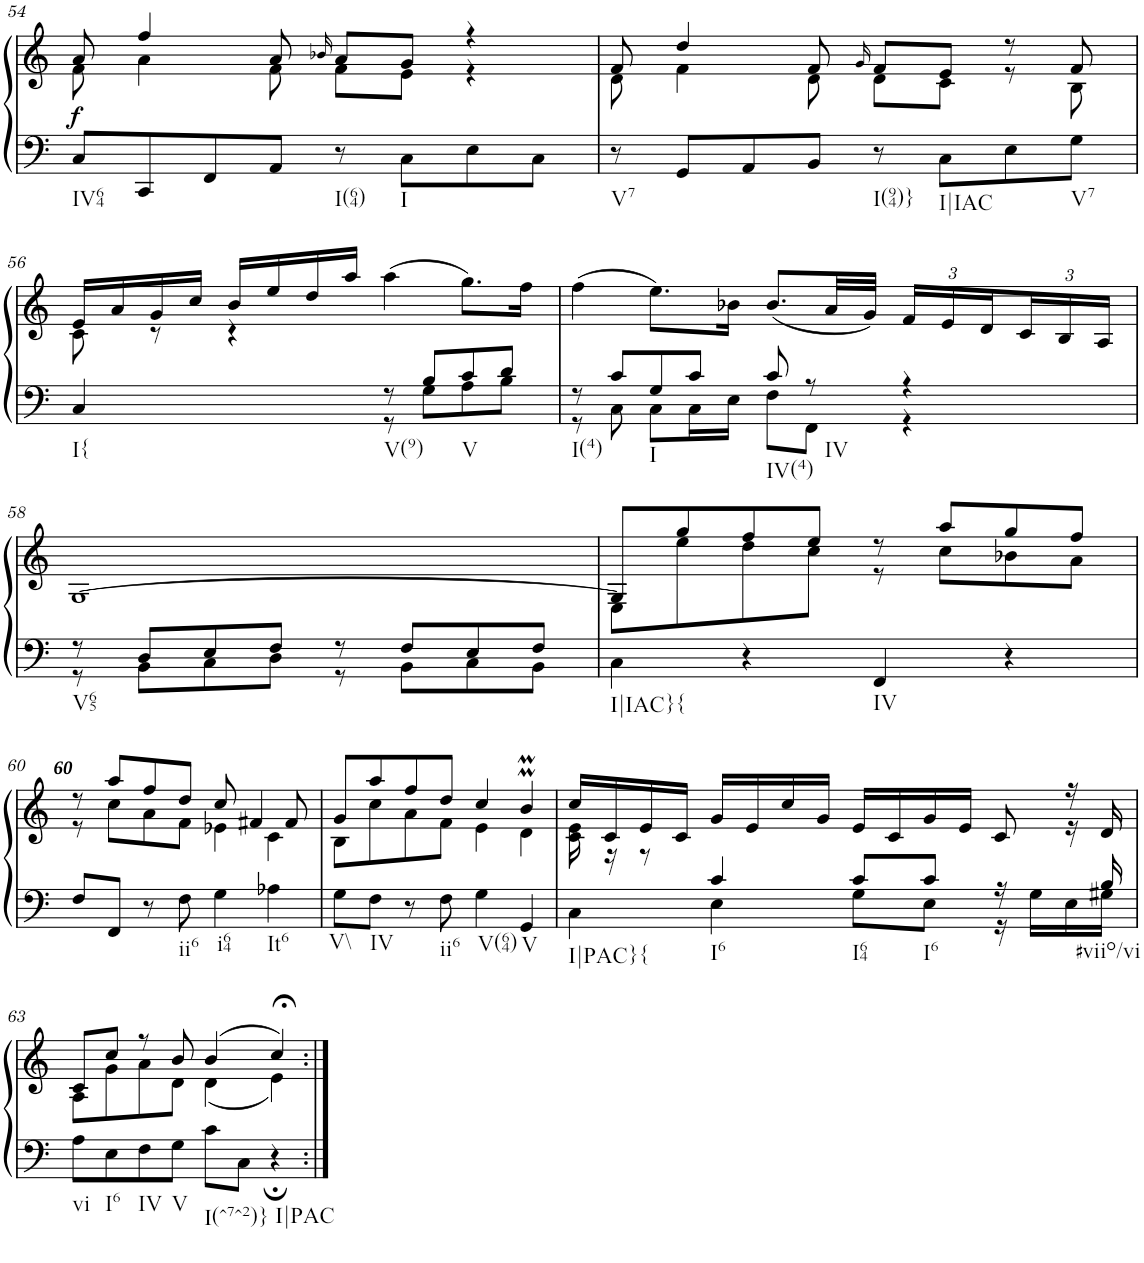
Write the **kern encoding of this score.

**kern	**kern	**dynam
*part1	*part1	*part1
*staff2	*staff1	*staff1/2
*I"unbenannt	*	*
!!LO:PB:g=z
*clefG2	*clefG2	*
*k[]	*k[]	*
*M4/4	*M4/4	*
=54	=54	=54
*	*^	*
!LO:TX:b:t=IV64	!	!	!
!	!	!	!LO:DY:b
8C/L	8a/	8f\	f
8CC/	4ff/	4a\	.
8FF/	.	.	.
8AA/J	8a/	8f\	.
.	16qb-X/	.	.
!LO:TX:b:t=I(64)	!	!	!
8r	8a/L	8f\L	.
!LO:TX:b:t=I	!	!	!
8C\L	8g/J	8e\J	.
8E\	4r	4r	.
8C\J	.	.	.
=55	=55	=55	=55
!LO:TX:b:t=V7	!	!	!
8r	8f/	8d\	.
8GG/L	4dd/	4f\	.
8AA/	.	.	.
8BB/J	8f/	8d\	.
.	16qg/	.	.
!LO:TX:b:t=I(94)}	!	!	!
8r	8f/L	8d\L	.
!LO:TX:b:t=I|IAC	!	!	!
8C\L	8e/J	8c\J	.
8E\	8r	8r	.
!LO:TX:b:t=V7	!	!	!
8G\J	8f/	8B\	.
!!LO:LB:g=z	!!
=56	=56	=56	=56
*^	*	*	*
!LO:TX:b:t=I{	!	!	!	!
4C/	2ryy	16e/LL	8c\	.
.	.	16a/	.	.
.	.	16g/	8r	.
.	.	16cc/JJ	.	.
4ryy	.	16b/LL	4r	.
.	.	16ee/	.	.
.	.	16dd/	.	.
.	.	16aa/JJ	.	.
!LO:TX:b:t=V(9)	!	!	!	!
8r	8r	(4aa\	2ryy	.
8B/L	8G\L	.	.	.
!LO:TX:b:t=V	!	!	!	!
8c/	8A\	8.gg\L)	.	.
8d/J	8B\J	.	.	.
.	.	16ff\Jk	.	.
*	*	*v	*v	*
=57	=57	=57	=57
!LO:TX:b:t=I(4)	!	!	!
8r	8r	(4ff\	.
8c/L	8C\	.	.
!LO:TX:b:t=I	!	!	!
8G/	8C\L	8.ee\L)	.
8c/J	16C\L	.	.
.	16E\JJ	16b-X\Jk	.
!LO:TX:b:t=IV(4)	!	!	!
8c/	8F\L	(8.b-/L	.
!LO:TX:b:t=IV	!	!	!
8r	8FF\J	.	.
.	.	32a/LL	.
.	.	32g/JJJ)	.
*	*	*Xbrackettup	*
4r	4r	24f/LL	.
.	.	24e/	.
.	.	24d/	.
.	.	24c/	.
.	.	24B/	.
.	.	24A/JJ	.
!!LO:LB:g=z
=58	=58	=58	=58
!LO:TX:b:t=V65	!	!	!
8r	8r	[1G	.
8D/L	8BB\L	.	.
8E/	8C\	.	.
8F/J	8D\J	.	.
8r	8r	.	.
8F/L	8BB\L	.	.
8E/	8C\	.	.
8F/J	8BB\J	.	.
=59	=59	=59	=59
*	*	*^	*
!LO:TX:b:t=I|IAC}{	!	!	!	!
*v	*v	*	*	*
4C\	8G/L]	8E\L	.
.	8gg/	8ee\	.
4r	8ff/	8dd\	.
.	8ee/J	8cc\J	.
!LO:TX:b:t=IV	!	!	!
4FF/	8r	8r	.
.	8aa/L	8cc\L	.
4r	8gg/	8b-X\	.
.	8ff/J	8a\J	.
!!LO:LB:g=z	!!
=60	=60	=60	=60
8F/L	8r	8r	.
!	!LO:TX:a:Bi:t=60	!	!
8FF/J	8aa/L	8cc\L	.
8r	8ff/	8a\	.
!LO:TX:b:t=ii6	!	!	!
8F\	8dd/J	8f\J	.
!LO:TX:b:t=i64	!	!	!
4G\	8cc/	4e-X\	.
.	4f#X/	.	.
!LO:TX:b:t=It6	!	!	!
4A-X\	.	4c\	.
.	8f#/	.	.
=61	=61	=61	=61
!LO:TX:b:t=V\\	!	!	!
8G\L	8g/L	8B\L	.
!LO:TX:b:t=IV	!	!	!
8F\J	8aa/	8cc\	.
8r	8ff/	8a\	.
!LO:TX:b:t=ii6	!	!	!
8F\	8dd/J	8f\J	.
!LO:TX:b:t=V(64)	!	!	!
4G\	4cc/	4e\	.
!LO:TX:b:t=V	!	!	!
4GG/	4bmm/	4d\	.
=62	=62	=62	=62
*^	*	*	*
!LO:TX:b:t=I|PAC}{	!	!	!	!
4C\	4ryy	16cc/LL	16c\ 16e\	.
.	.	16c/	16r	.
.	.	16e/	8r	.
.	.	16c/JJ	.	.
!LO:TX:b:t=I6	!	!	!	!
4c/	4E\	16g/LL	8ryy	.
.	.	16e/	.	.
*	*	*v	*v	*
.	.	16cc/	.
.	.	16g/JJ	.
!LO:TX:b:t=I64	!	!	!
8c/L	8G\L	16e/LL	.
.	.	16c/	.
!LO:TX:b:t=I6	!	!	!
8c/J	8E\J	16g/	.
.	.	16e/JJ	.
16r	16r	8c/	.
8ryy	16G\LL	.	.
*	*	*^	*
.	16E\	16r	16r	.
!LO:TX:b:t=#viio/vi	!	!	!	!
16B/	16G#X\JJ	16d/	16ryy	.
!!LO:LB:g=z	!!
=63	=63	=63	=63	=63
!LO:TX:b:t=vi	!	!	!	!
*v	*v	*	*	*
8A\L	8c/L	8A\L	.
!LO:TX:b:t=I6	!	!	!
8E\	8cc/J	8g\	.
!LO:TX:b:t=IV	!	!	!
8F\	8r	8a\	.
!LO:TX:b:t=V	!	!	!
8G\J	8b/	8d\J	.
!LO:TX:b:t=I(^7^2)}	!	!	!
8c\L	(4b/	(4d\	.
8C\J	.	.	.
!LO:TX:b:t=I|PAC	!	!	!
4r;	4cc;</)	4e\)	.
*	*v	*v	*
=:|!	=:|!	=:|!
*-	*-	*-
